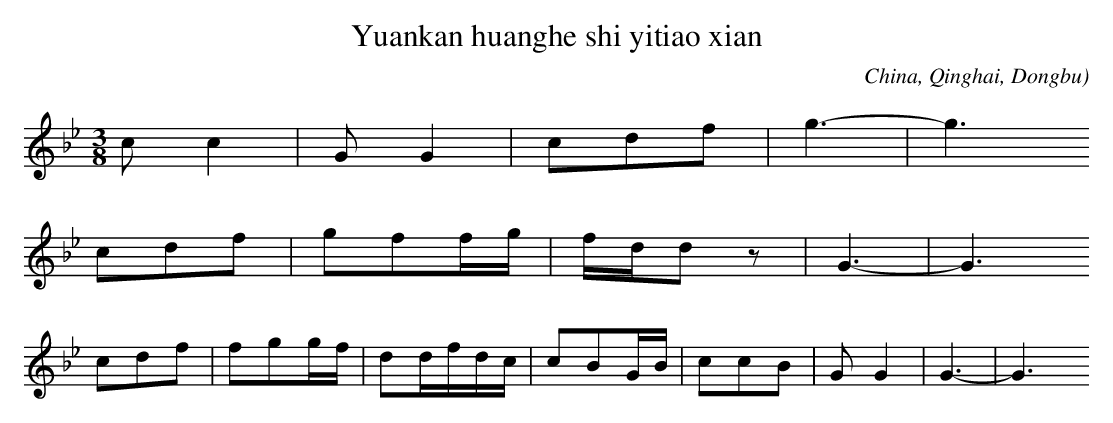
X:1
T: Yuankan huanghe shi yitiao xian
O: China, Qinghai, Dongbu)
M: 3/8
L: 1/16
K: Bb
c2c4 | G2G4 | c2d2f2 | g6- | g6
c2d2f2 | g2f2fg | fdd2z2 | G6- | G6
c2d2f2 | f2g2gf | d2dfdc | c2B2GB | c2c2B2 | G2G4 | G6- | G6
